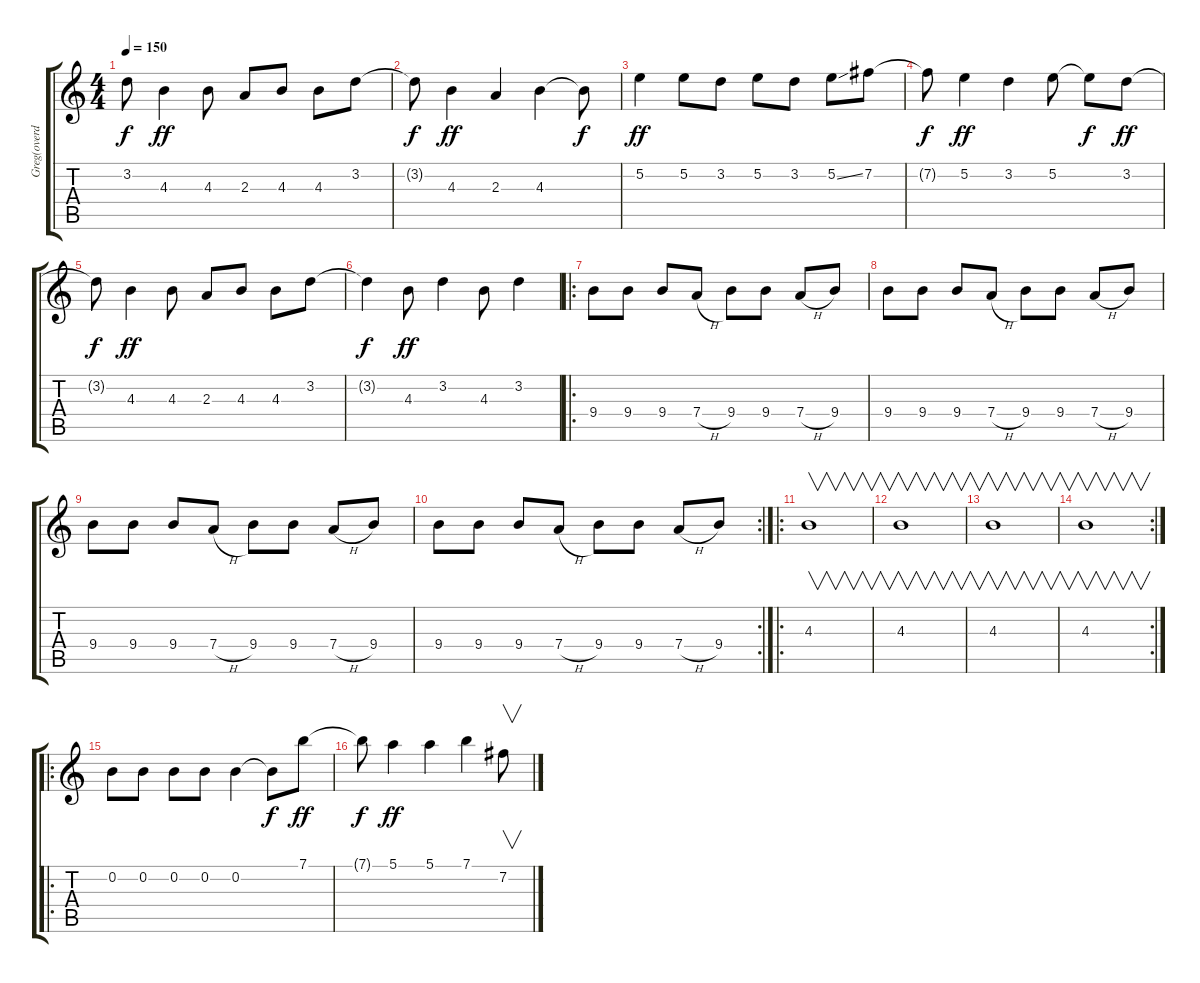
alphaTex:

\track ("Greg(overdriven guitar)" "Greg(overd") {instrument overdrivenguitar}
\staff {score tabs}
\tuning (E4 B3 G3 D3 A2 E2) {hide}
\ts (4 4)
\tempo 150
\clef g2
\ks c
3.2{t}.8{dy f} 4.3.4{dy ff} 4.3.8 2.3.8 4.3.8 4.3.8 3.2.8 |
3.2{t}.8{dy f} 4.3.4{dy ff} 2.3.4 4.3.4 4.3{t}.8{dy f} |
5.2.4{dy ff} 5.2.8 3.2.8 5.2.8 3.2.8 5.2{ss}.8 7.2.8 |
7.2{t}.8{dy f} 5.2.4{dy ff} 3.2.4 5.2.8 5.2{t}.8{dy f} 3.2.8{dy ff} |
3.2{t}.8{dy f} 4.3.4{dy ff} 4.3.8 2.3.8 4.3.8 4.3.8 3.2.8 |
3.2{t}.4{dy f} 4.3.8{dy ff} 3.2.4 4.3.8 3.2.4 |
\ro
9.4.8 9.4.8 9.4.8 7.4{h}.8 9.4.8 9.4.8 7.4{h}.8 9.4.8 |
9.4.8 9.4.8 9.4.8 7.4{h}.8 9.4.8 9.4.8 7.4{h}.8 9.4.8 |
9.4.8 9.4.8 9.4.8 7.4{h}.8 9.4.8 9.4.8 7.4{h}.8 9.4.8 |
\rc 2
9.4.8 9.4.8 9.4.8 7.4{h}.8 9.4.8 9.4.8 7.4{h}.8 9.4.8 |
\ro
4.3.1{v} |
4.3.1{v} |
4.3.1{v} |
\rc 2
4.3.1{v} |
\ro
0.2.8 0.2.8 0.2.8 0.2.8 0.2.4 0.2{t}.8{dy f} 7.1.8{dy ff} |
7.1{t}.8{dy f} 5.1.4{dy ff} 5.1.4 7.1.4 7.2.8{v}
